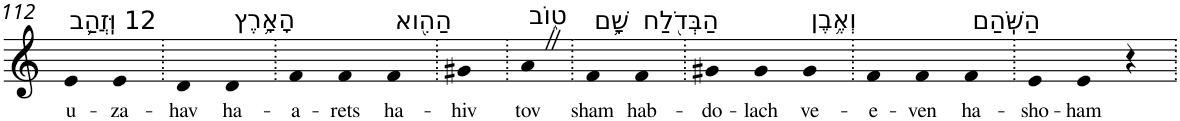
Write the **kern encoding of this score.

**kern	**text
*part1	*part1
*staff1	*staff1
*I"Piano	*
*I'Pno	*
!!LO:PB:g=z
*clefG2	*
*k[]	*
=112	=112
!LO:TX:a:t=12 וּֽזֲהַ֛ב	!
!	!LO:LY:b
4e	u-
!	!LO:LY:b
4e	-za-
=113.	=113.
!	!LO:LY:b
4d	-hav
!LO:TX:a:t=הָאָ֥רֶץ	!
!	!LO:LY:b
4d	ha-
=114.	=114.
!	!LO:LY:b
4f	-a-
!	!LO:LY:b
4f	-rets
!LO:TX:a:t=הַהִ֖וא	!
!	!LO:LY:b
4f	ha-
=115.	=115.
!	!LO:LY:b
4g#X	-hiv
=116.	=116.
!LO:TX:a:t=ט֑וֹב	!
!	!LO:LY:b
4aZ	tov
=117.	=117.
!LO:TX:a:t=שָׁ֥ם	!
!	!LO:LY:b
4f	sham
!LO:TX:a:t=הַבְּדֹ֖לַח	!
!	!LO:LY:b
4f	hab-
=118.	=118.
!	!LO:LY:b
4g#X	-do-
!	!LO:LY:b
4g#	-lach
!LO:TX:a:t=וְאֶ֥בֶן	!
!	!LO:LY:b
4g#	ve-
=119.	=119.
!	!LO:LY:b
4f	-e-
!	!LO:LY:b
4f	-ven
!LO:TX:a:t=הַשֹּֽׁהַם	!
!	!LO:LY:b
4f	ha-
=120.	=120.
!	!LO:LY:b
4e	-sho-
!	!LO:LY:b
4e	-ham
4r	.
=.	=.
*-	*-
